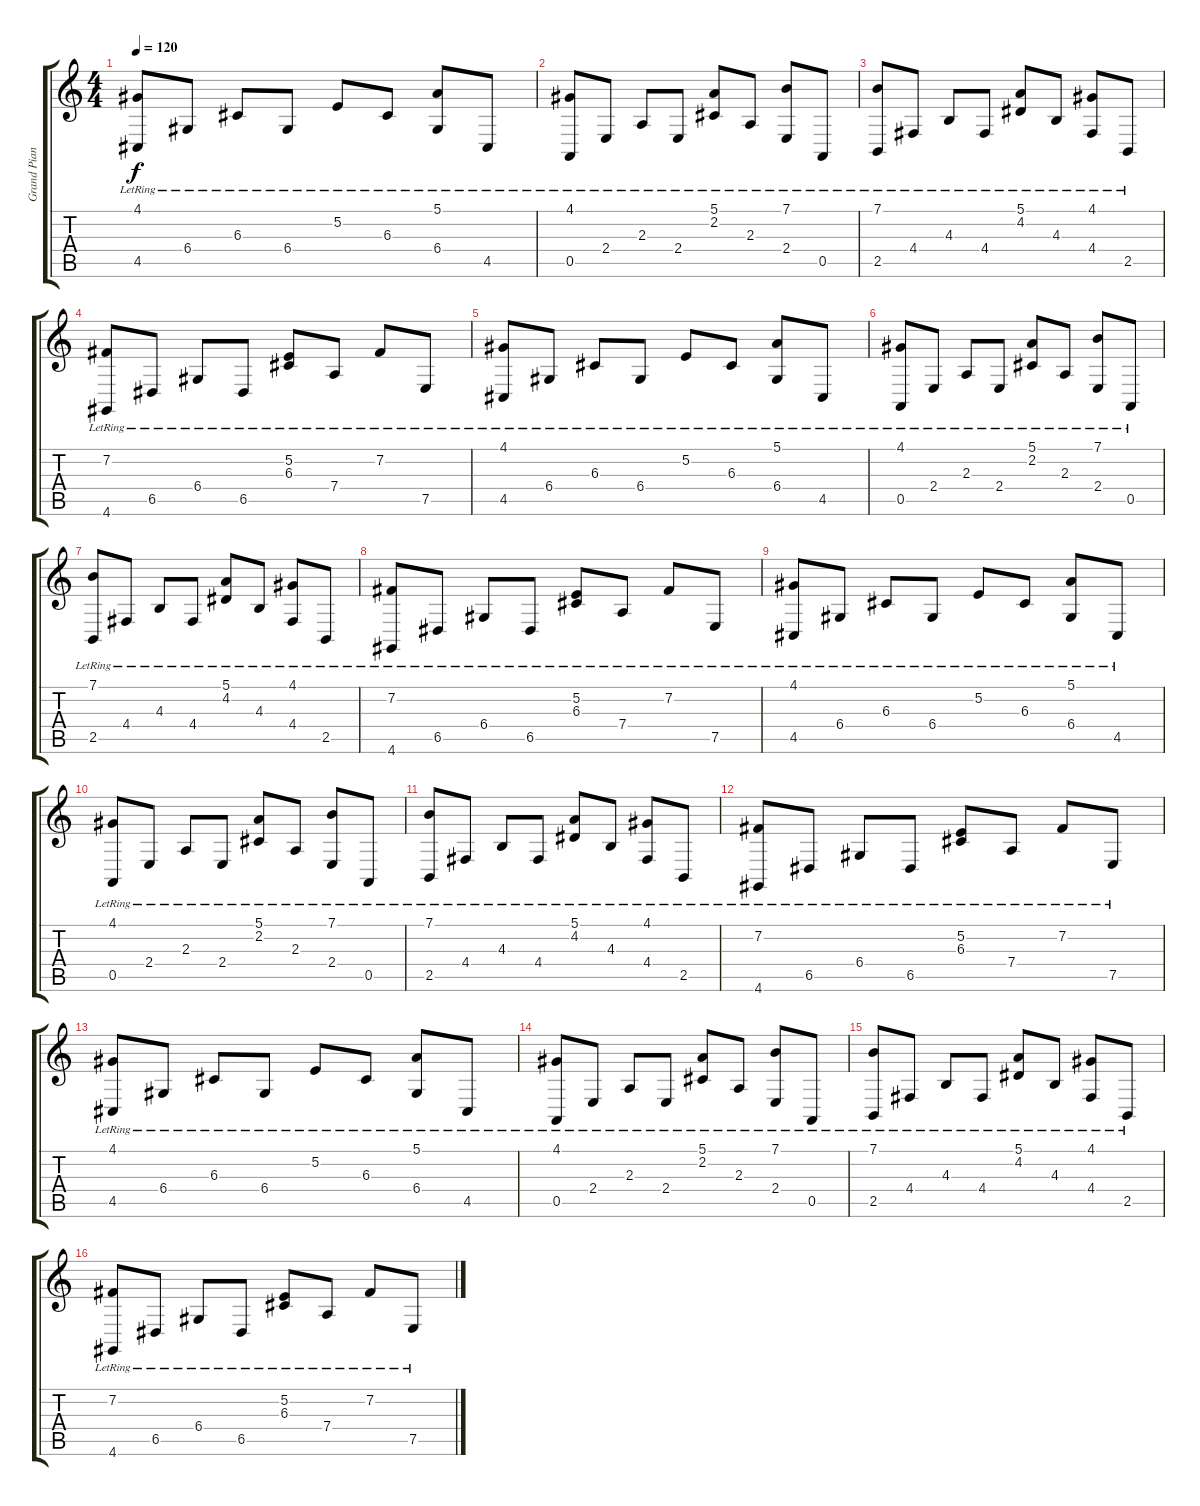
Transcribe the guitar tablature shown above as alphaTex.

\track ("Grand Piano" "Grand Pian") {instrument acousticgrandpiano}
\staff {score tabs}
\tuning (E4 B3 G3 D3 A2 E2) {hide}
\ts (4 4)
\tempo 120
\clef g2
\ks c
(4.1{lr} 4.5{lr}).8{dy f} 6.4{lr}.8 6.3{lr}.8 6.4{lr}.8 5.2{lr}.8 6.3{lr}.8 (5.1{lr} 6.4{lr}).8 4.5{lr}.8 |
(4.1{lr} 0.5{lr}).8 2.4{lr}.8 2.3{lr}.8 2.4{lr}.8 (5.1{lr} 2.2{lr}).8 2.3{lr}.8 (7.1{lr} 2.4{lr}).8 0.5{lr}.8 |
(7.1{lr} 2.5{lr}).8 4.4{lr}.8 4.3{lr}.8 4.4{lr}.8 (5.1{lr} 4.2{lr}).8 4.3{lr}.8 (4.1{lr} 4.4{lr}).8 2.5{lr}.8 |
(7.2{lr} 4.6{lr}).8 6.5{lr}.8 6.4{lr}.8 6.5{lr}.8 (5.2{lr} 6.3{lr}).8 7.4{lr}.8 7.2{lr}.8 7.5{lr}.8 |
(4.1{lr} 4.5{lr}).8 6.4{lr}.8 6.3{lr}.8 6.4{lr}.8 5.2{lr}.8 6.3{lr}.8 (5.1{lr} 6.4{lr}).8 4.5{lr}.8 |
(4.1{lr} 0.5{lr}).8 2.4{lr}.8 2.3{lr}.8 2.4{lr}.8 (5.1{lr} 2.2{lr}).8 2.3{lr}.8 (7.1{lr} 2.4{lr}).8 0.5{lr}.8 |
(7.1{lr} 2.5{lr}).8 4.4{lr}.8 4.3{lr}.8 4.4{lr}.8 (5.1{lr} 4.2{lr}).8 4.3{lr}.8 (4.1{lr} 4.4{lr}).8 2.5{lr}.8 |
(7.2{lr} 4.6{lr}).8 6.5{lr}.8 6.4{lr}.8 6.5{lr}.8 (5.2{lr} 6.3{lr}).8 7.4{lr}.8 7.2{lr}.8 7.5{lr}.8 |
(4.1{lr} 4.5{lr}).8 6.4{lr}.8 6.3{lr}.8 6.4{lr}.8 5.2{lr}.8 6.3{lr}.8 (5.1{lr} 6.4{lr}).8 4.5{lr}.8 |
(4.1{lr} 0.5{lr}).8 2.4{lr}.8 2.3{lr}.8 2.4{lr}.8 (5.1{lr} 2.2{lr}).8 2.3{lr}.8 (7.1{lr} 2.4{lr}).8 0.5{lr}.8 |
(7.1{lr} 2.5{lr}).8 4.4{lr}.8 4.3{lr}.8 4.4{lr}.8 (5.1{lr} 4.2{lr}).8 4.3{lr}.8 (4.1{lr} 4.4{lr}).8 2.5{lr}.8 |
(7.2{lr} 4.6{lr}).8 6.5{lr}.8 6.4{lr}.8 6.5{lr}.8 (5.2{lr} 6.3{lr}).8 7.4{lr}.8 7.2{lr}.8 7.5{lr}.8 |
(4.1{lr} 4.5{lr}).8 6.4{lr}.8 6.3{lr}.8 6.4{lr}.8 5.2{lr}.8 6.3{lr}.8 (5.1{lr} 6.4{lr}).8 4.5{lr}.8 |
(4.1{lr} 0.5{lr}).8 2.4{lr}.8 2.3{lr}.8 2.4{lr}.8 (5.1{lr} 2.2{lr}).8 2.3{lr}.8 (7.1{lr} 2.4{lr}).8 0.5{lr}.8 |
(7.1{lr} 2.5{lr}).8 4.4{lr}.8 4.3{lr}.8 4.4{lr}.8 (5.1{lr} 4.2{lr}).8 4.3{lr}.8 (4.1{lr} 4.4{lr}).8 2.5{lr}.8 |
(7.2{lr} 4.6{lr}).8 6.5{lr}.8 6.4{lr}.8 6.5{lr}.8 (5.2{lr} 6.3{lr}).8 7.4{lr}.8 7.2{lr}.8 7.5{lr}.8
